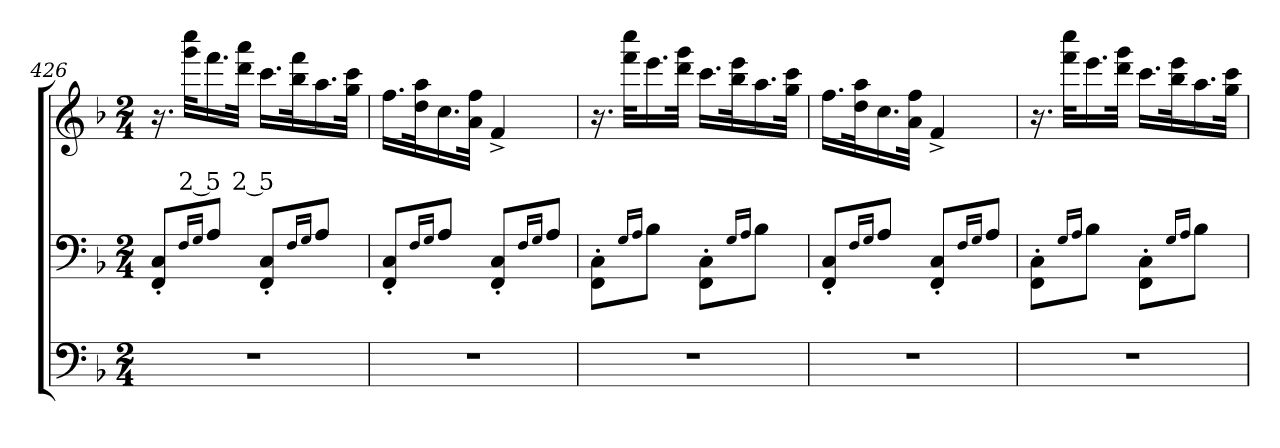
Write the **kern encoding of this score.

**kern	**kern	**kern	**text
*part3	*part2	*part1	*part1
*staff3	*staff2	*staff1	*staff1
*clefF4	*clefF4	*clefG2	*
*k[b-]	*k[b-]	*k[b-]	*
*M2/4	*M2/4	*M2/4	*
=426	=426	=426	=426
2r	8C'> 8FF'>L	16.r	.
.	.	32cccc 32gggKLL	2 5
.	16qqF/L	.	.
.	16qqG/J	.	.
.	8AJ	16.fff	.
.	.	32aaa 32dddJJk	2 5
.	8C'> 8FF'>L	16.cccLL	.
.	.	32fff 32bb-	.
.	16qqF/L	.	.
.	16qqG/J	.	.
.	8AJ	16.aa	.
.	.	32ccc 32ggJJk	.
=427	=427	=427	=427
2r	8C'> 8FF'>L	16.ffLL	.
.	.	32aa 32dd	.
.	16qqF/L	.	.
.	16qqG/J	.	.
.	8AJ	16.cc	.
.	.	32ff 32aJJk	.
.	8C'> 8FF'>L	4f^>	.
.	16qqF/L	.	.
.	16qqG/J	.	.
.	8AJ	.	.
=428	=428	=428	=428
2r	8C'> 8FF'>L	16.r	.
.	.	32cccc 32fffKLL	.
.	16qqG/L	.	.
.	16qqA/J	.	.
.	8B-J	16.eee	.
.	.	32ggg 32dddJJk	.
.	8C'> 8FF'>L	16.cccLL	.
.	.	32eee 32bb-	.
.	16qqG/L	.	.
.	16qqA/J	.	.
.	8B-J	16.aa	.
.	.	32ccc 32ggJJk	.
=429	=429	=429	=429
2r	8C'> 8FF'>L	16.ffLL	.
.	.	32aa 32dd	.
.	16qqF/L	.	.
.	16qqG/J	.	.
.	8AJ	16.cc	.
.	.	32ff 32aJJk	.
.	8C'> 8FF'>L	4f^>	.
.	16qqF/L	.	.
.	16qqG/J	.	.
.	8AJ	.	.
=430	=430	=430	=430
2r	8C'> 8FF'>L	16.r	.
.	.	32cccc 32fffKLL	.
.	16qqG/L	.	.
.	16qqA/J	.	.
.	8B-J	16.eee	.
.	.	32ggg 32dddJJk	.
.	8C'> 8FF'>L	16.cccLL	.
.	.	32eee 32bb-	.
.	16qqG/L	.	.
.	16qqA/J	.	.
.	8B-J	16.aa	.
.	.	32ccc 32ggJJk	.
=	=	=	=
*-	*-	*-	*-
